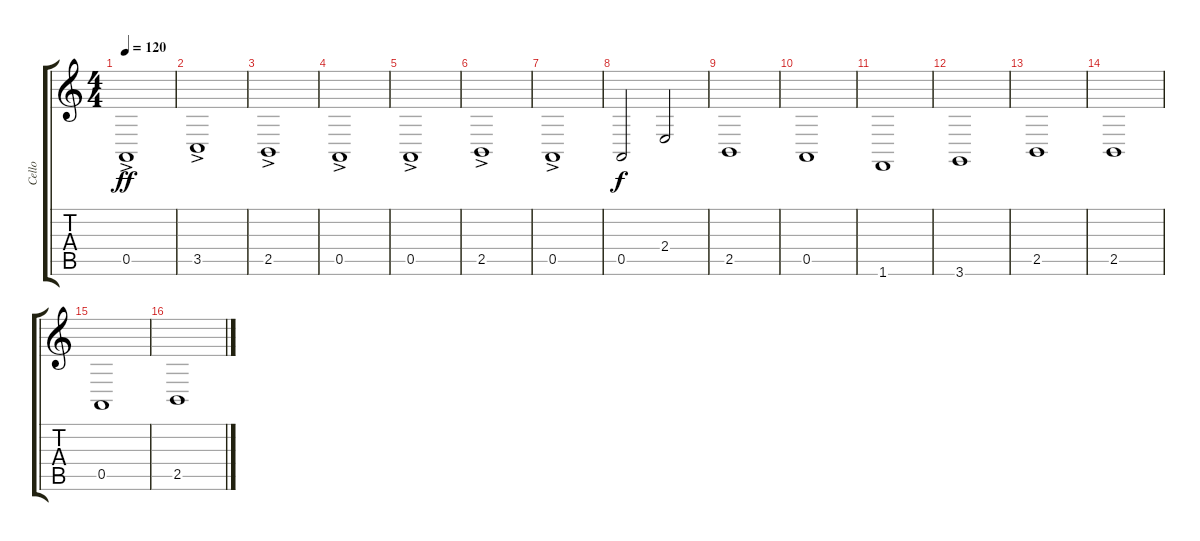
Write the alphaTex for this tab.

\track ("Cello" "Cello") {instrument cello}
\staff {score tabs}
\tuning (E4 B3 G3 D3 A2 E2) {hide}
\ts (4 4)
\tempo 120
\clef g2
\ks c
0.5{ac}.1{dy ff} |
3.5{ac}.1 |
2.5{ac}.1 |
0.5{ac}.1 |
0.5{ac}.1 |
2.5{ac}.1 |
0.5{ac}.1 |
0.5.2{dy f} 2.4.2 |
2.5.1 |
0.5.1 |
1.6.1 |
3.6.1 |
2.5.1 |
2.5.1 |
0.5.1 |
2.5.1
